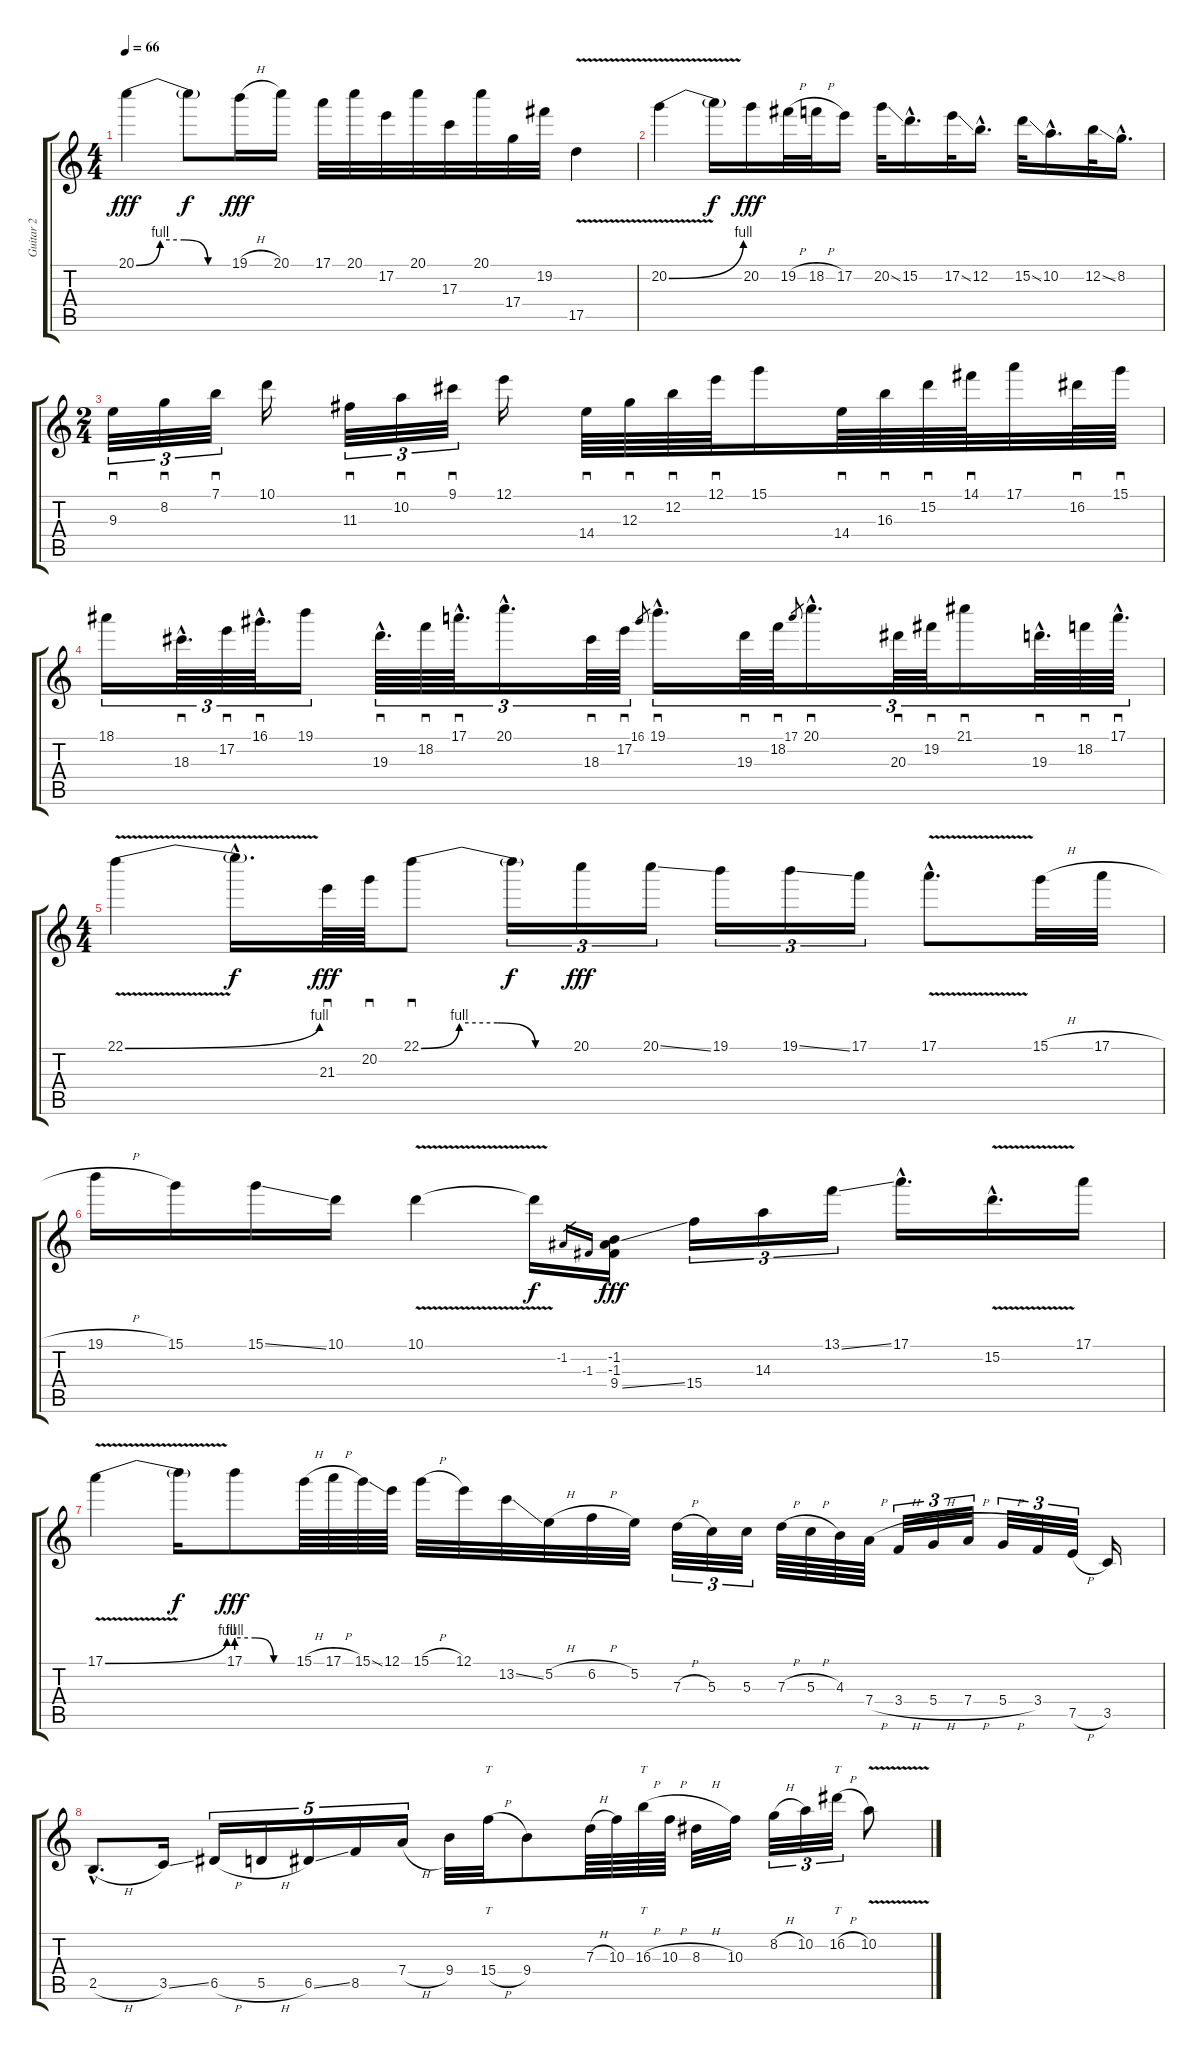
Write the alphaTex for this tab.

\track ("Guitar 2" "Guitar 2") {instrument distortionguitar}
\staff {score tabs}
\tuning (E4 B3 G3 D3 A2 E2) {hide}
\ts (4 4)
\tempo 66
\clef g2
\ks c
20.1{be (custom 0 0 15 4 30 4 45 0 60 0)}.4{dy fff} 20.1{t}.8{dy f} 19.1{h}.16{dy fff} 20.1.16 17.1.32 20.1.32 17.2.32 20.1.32 17.3.32 20.1.32 17.4.32 19.2.32 17.5{v}.4 |
20.2{be (bend 0 0 60 4) v}.4 20.2{t}.16{dy f} 20.2.16{dy fff} 19.2{h}.32 18.2{h}.32 17.2.16 20.2{ss}.32 15.2{hac}.16{d} 17.2{ss}.32 12.2{hac}.16{d} 15.2{ss}.32 10.2{hac}.16{d} 12.2{ss}.32 8.2{hac}.16{d} |
\ts (2 4)
9.3.32{sd tu (3 2)} 8.2.32{sd tu (3 2)} 7.1.32{sd tu (3 2)} 10.1.16 11.3.32{sd tu (3 2)} 10.2.32{sd tu (3 2)} 9.1.32{sd tu (3 2)} 12.1.16 14.4.64{sd} 12.3.64{sd} 12.2.64{sd} 12.1.64{sd} 15.1.16 14.4.64{sd} 16.3.64{sd} 15.2.64{sd} 14.1.64{sd} 17.1.32 16.2.64{sd} 15.1.64{sd} |
18.1.16{tu (3 2)} 18.3{hac}.64{d sd tu (3 2)} 17.2.64{sd tu (3 2)} 16.1{hac}.64{d sd tu (3 2)} 19.1.16{tu (3 2)} 19.3{hac}.64{d sd tu (3 2)} 18.2.64{sd tu (3 2)} 17.1{hac}.64{d sd tu (3 2)} 20.1{hac}.16{d tu (3 2)} 18.3.64{sd tu (3 2)} 17.2.64{sd tu (3 2)} 16.1.8{gr} 19.1{hac}.16{d sd tu (3 2)} 19.3.64{sd tu (3 2)} 18.2.64{sd tu (3 2)} 17.1.8{gr} 20.1{hac}.16{d sd tu (3 2)} 20.3.64{sd tu (3 2)} 19.2.64{sd tu (3 2)} 21.1.16{sd tu (3 2)} 19.3{hac}.64{d sd tu (3 2)} 18.2.64{sd tu (3 2)} 17.1{hac}.64{d sd tu (3 2)} |
\ts (4 4)
22.1{be (bend 0 0 60 4) v}.4 22.1{hac t}.16{d dy f} 21.3.64{sd dy fff} 20.2.64{sd} 22.1{be (custom 0 0 15 4 30 4 45 0 60 0)}.8{sd} 22.1{t}.16{tu (3 2) dy f} 20.1.16{tu (3 2) dy fff} 20.1{ss}.16{tu (3 2)} 19.1.16{tu (3 2)} 19.1{ss}.16{tu (3 2)} 17.1.16{tu (3 2)} 17.1{v hac}.8{d} 15.1{h}.32 17.1{h}.32 |
19.1{h}.16 15.1.16 15.1{ss}.16 10.1.16 10.1{v}.4 10.1{t}.16{dy f} -1.2.16{gr} -1.3.16{gr} (-1.2 -1.3 9.4{ss}).16{dy fff} 15.4.16{tu (3 2)} 14.3.16{tu (3 2)} 13.1{ss}.16{tu (3 2)} 17.1{hac}.16{d} 15.2{v hac}.16{d} 17.1.16 |
17.1{be (bend 0 0 60 4) v}.4 17.1{t}.16{dy f} 17.1{be (custom 0 4 20 4 40 0 60 0)}.8{dy fff} 15.1{h}.64 17.1{h}.64 15.1{ss}.64 12.1.64 15.1{h}.32 12.1.32 13.2{ss}.32 5.2{h}.32 6.2{h}.32 5.2.32 7.3{h}.32{tu (3 2)} 5.3.32{tu (3 2)} 5.3.32{tu (3 2)} 7.3{h}.64 5.3{h}.64 4.3.64 7.4{h}.64 3.4{h}.32{tu (3 2)} 5.4{h}.32{tu (3 2)} 7.4{h}.32{tu (3 2)} 5.4{h}.32{tu (3 2)} 3.4.32{tu (3 2)} 7.5{h}.32{tu (3 2)} 3.5.16 |
2.5{h hac}.8{d} 3.5{ss}.16 6.5{h}.16{tu (5 4)} 5.5{h}.16{tu (5 4)} 6.5{ss}.16{tu (5 4)} 8.5.16{tu (5 4)} 7.4{h}.16{tu (5 4)} 9.4.32 15.4{h}.32{tt} 9.4.8 7.3{h}.64 10.3.64 16.3{h}.64{tt} 10.3{h}.64 8.3{h}.32 10.3.32 8.2{h}.32{tu (3 2)} 10.2.32{tu (3 2)} 16.2{h}.32{tt tu (3 2)} 10.2{v}.8
